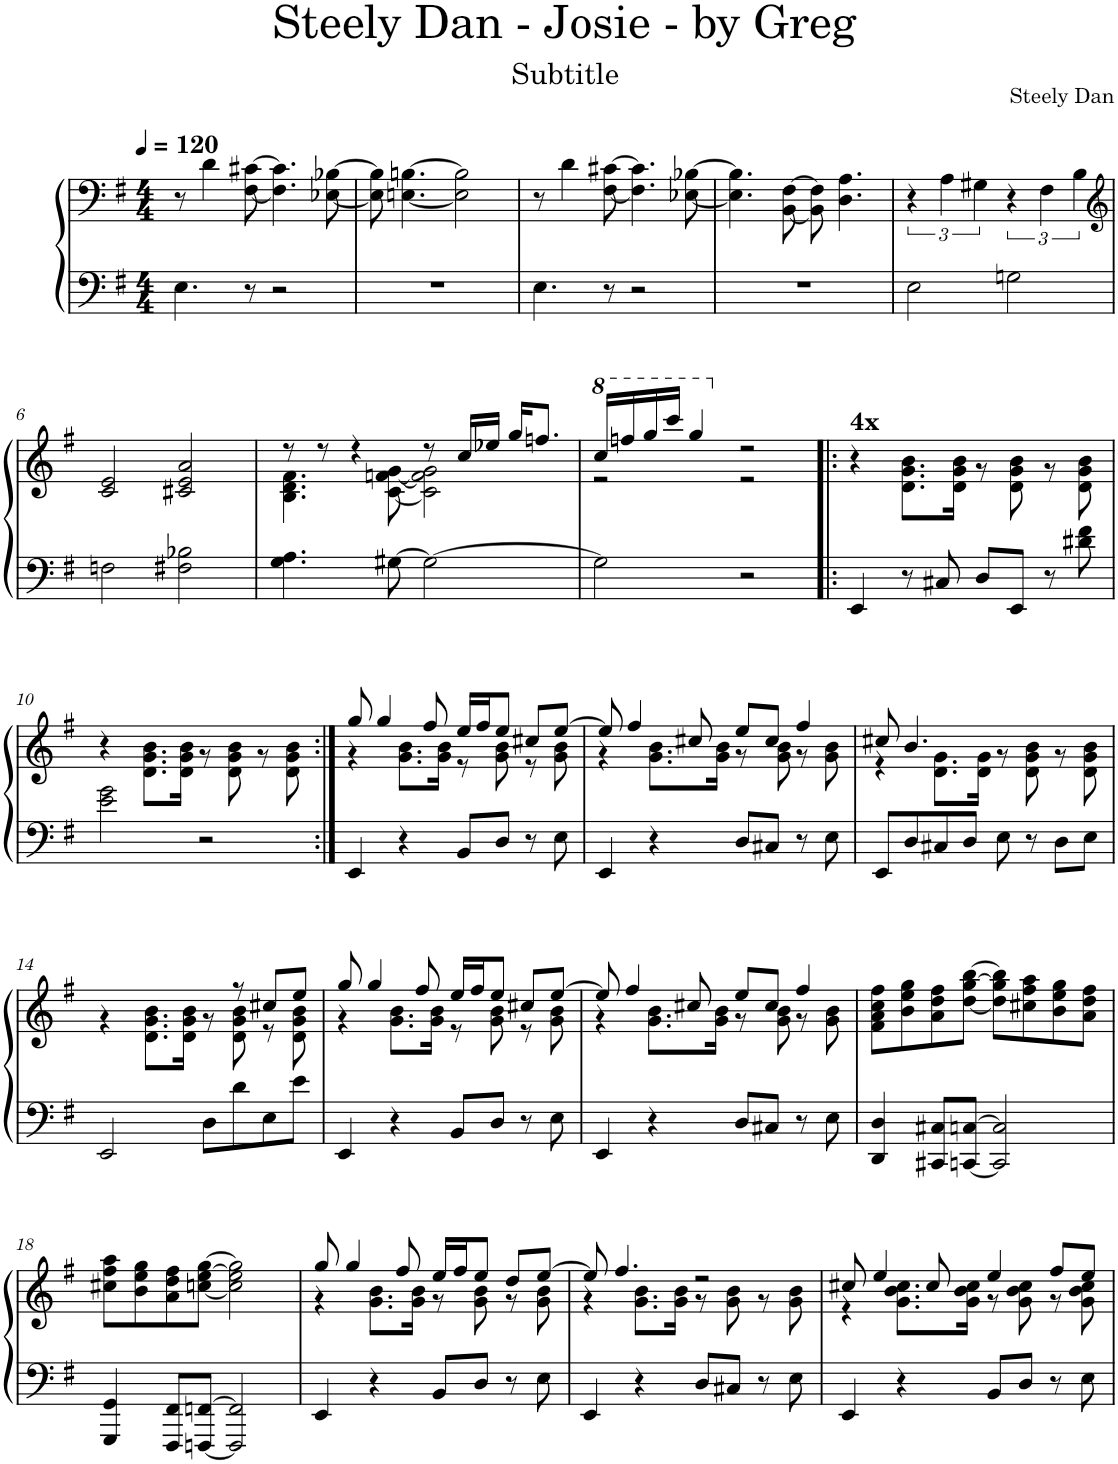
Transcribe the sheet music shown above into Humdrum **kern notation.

**kern	**kern
*part1	*part1
*staff2	*staff1
*I"Piano	*
*I'Pno.	*
*clefF4	*clefF4
*k[f#]	*k[f#]
*M4/4	*M4/4
*MM120	*MM120
=1	=1
4.E\	8r
.	4d\
8r	[8F#\ [8c#X\
2r	4.F#\] 4.c#\]
.	[8E-X\ [8B-X\
=2	=2
1r	8E-\] 8B-\]
.	[4.En\ [4.Bn\
.	2E\] 2B\]
=3	=3
4.E\	8r
.	4d\
8r	[8F#\ [8c#X\
2r	4.F#\] 4.c#\]
.	[8E-X\ [8B-X\
=4	=4
1r	4.E-\] 4.B-\]
.	[8BB\ [8F#\
.	8BB\] 8F#\]
.	4.D\ 4.A\
=5	=5
2E\	6r
.	6A\
.	6G#X\
2Gn\	6r
.	6F#\
.	6B\
!!LO:LB:g=z
=6	=6
*	*clefG2
2Fn\	2c/ 2e/
2F#X\ 2B-X\	2c#X/ 2e/ 2a/
=7	=7
*	*^
4.G\ 4.A\	8r	4.B\ 4.d\ 4.f#\
.	8r	.
.	4r	.
[8G#X\	.	[8c\ [8fn\ [8g\
2G#\_	8r	2c\] 2f\] 2g\]
.	16cc/LL	.
.	16ee-X/JJ	.
.	16gg/KL	.
.	8.ffn/J	.
=8	=8	=8
*	*8va	*
2G#\]	16ccc/LL	2r
.	16fffn/	.
.	16ggg/	.
.	16cccc/JJ	.
.	4ggg/	.
*	*X8va	*
2r	2r	2r
=9!|:	=9!|:	=9!|:
!	!LO:TX:a:B:t=4x	!
4EE/	4r	4ryy
8r	8.ryy	8.d\ 8.g\ 8.b\L
8C#X/	.	.
.	16ryy	16d\ 16g\ 16b\Jk
8D/L	8ryy	8r
8EE/J	8ryy	8d\ 8g\ 8b\
8r	8ryy	8r
8d#X\ 8f#\	8ryy	8d\ 8g\ 8b\
!!LO:LB:g=z	!!
=10	=10	=10
2e\ 2g\	4r	4ryy
.	8.ryy	8.d\ 8.g\ 8.b\L
.	16ryy	16d\ 16g\ 16b\Jk
2r	8ryy	8r
.	8ryy	8d\ 8g\ 8b\
.	8ryy	8r
.	8ryy	8d\ 8g\ 8b\
=11:|!	=11:|!	=11:|!
4EE/	8gg/	4r
.	4gg/	.
4r	.	8.g\ 8.b\L
.	8ff#/	.
.	.	16g\ 16b\Jk
8BB/L	16ee/LL	8r
.	16ff#/J	.
8D/J	8ee/J	8g\ 8b\
8r	8cc#X/L	8r
8E\	[8ee/J	8g\ 8b\
=12	=12	=12
4EE/	8ee/]	4r
.	4ff#/	.
4r	.	8.g\ 8.b\L
.	8cc#X/	.
.	.	16g\ 16b\Jk
8D/L	8ee/L	8r
8C#X/J	8cc#/J	8g\ 8b\
8r	4ff#/	8r
8E\	.	8g\ 8b\
=13	=13	=13
8EE/L	8cc#X/	4r
8D/	4.b/	.
8C#X/	.	8.d\ 8.g\L
8D/J	.	.
.	.	16d\ 16g\Jk
8E\	8ryy	8r
8r	8ryy	8d\ 8g\ 8b\
8D\L	4ryy	8r
8E\J	.	8d\ 8g\ 8b\
!!LO:LB:g=z	!!
=14	=14	=14
2EE/	8.ryy	4r
.	16ryy	.
.	8ryy	8.d\ 8.g\ 8.b\L
.	8ryy	.
.	.	16d\ 16g\ 16b\Jk
8D\L	8ryy	8r
8d\	8r	8d\ 8g\ 8b\
8E\	8cc#X/L	8r
8e\J	8ee/J	8d\ 8g\ 8b\
=15	=15	=15
4EE/	8gg/	4r
.	4gg/	.
4r	.	8.g\ 8.b\L
.	8ff#/	.
.	.	16g\ 16b\Jk
8BB/L	16ee/LL	8r
.	16ff#/J	.
8D/J	8ee/J	8g\ 8b\
8r	8cc#X/L	8r
8E\	[8ee/J	8g\ 8b\
=16	=16	=16
4EE/	8ee/]	4r
.	4ff#/	.
4r	.	8.g\ 8.b\L
.	8cc#X/	.
.	.	16g\ 16b\Jk
8D/L	8ee/L	8r
8C#X/J	8cc#/J	8g\ 8b\
8r	4ff#/	8r
8E\	.	8g\ 8b\
*	*v	*v
=17	=17
4DD/ 4D/	8f#\ 8a\ 8cc\ 8ff#\L
.	8b\ 8ee\ 8gg\
8CC#X/ 8C#X/L	8a\ 8dd\ 8ff#\
[8CCn/ [8Cn/J	[8dd\ [8gg\ [8bb\J
2CC/] 2C/]	8dd\] 8gg\] 8bb\]L
.	8cc#X\ 8ff#\ 8aa\
.	8b\ 8ee\ 8gg\
.	8a\ 8dd\ 8ff#\J
!!LO:LB:g=z
=18	=18
4GGG/ 4GG/	8cc#X\ 8ff#\ 8aa\L
.	8b\ 8ee\ 8gg\
8FFF#/ 8FF#/L	8a\ 8dd\ 8ff#\
[8FFFn/ [8FFn/J	[8ccn\ [8ee\ [8gg\J
2FFF/] 2FF/]	2cc\] 2ee\] 2gg\]
=19	=19
*	*^
4EE/	8gg/	4r
.	4gg/	.
4r	.	8.g\ 8.b\L
.	8ff#/	.
.	.	16g\ 16b\Jk
8BB/L	16ee/LL	8r
.	16ff#/J	.
8D/J	8ee/J	8g\ 8b\
8r	8dd/L	8r
8E\	[8ee/J	8g\ 8b\
=20	=20	=20
4EE/	8ee/]	4r
.	4.ff#/	.
4r	.	8.g\ 8.b\L
.	.	16g\ 16b\Jk
8D/L	2r	8r
8C#X/J	.	8g\ 8b\
8r	.	8r
8E\	.	8g\ 8b\
=21	=21	=21
4EE/	8cc#X/	4r
.	4ee/	.
4r	.	8.g\ 8.b\ 8.cc#\L
.	8cc#/	.
.	.	16g\ 16b\ 16cc#\Jk
8BB/L	4ee/	8r
8D/J	.	8g\ 8b\ 8cc#\
8r	8ff#/L	8r
8E\	8ee/J	8g\ 8b\ 8cc#\
*	*v	*v
=	=
*-	*-
